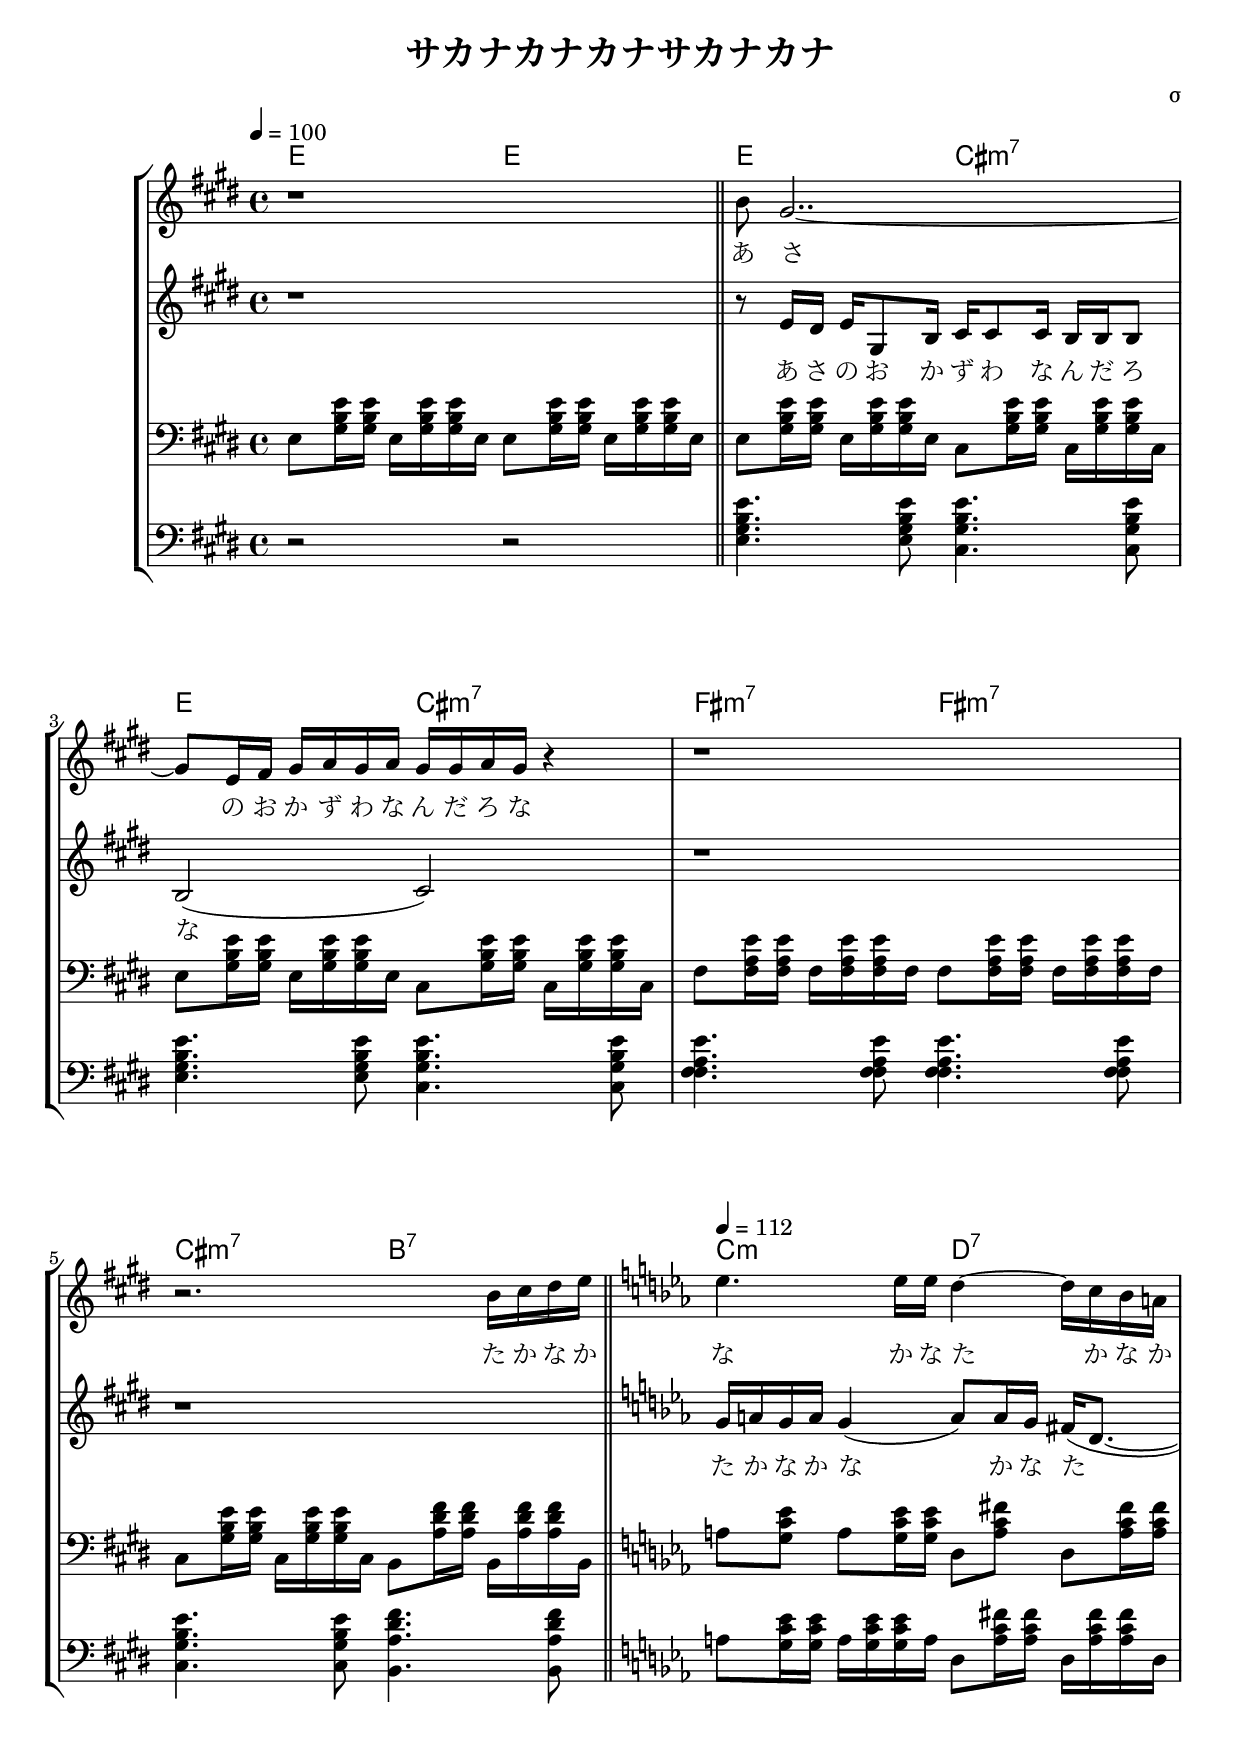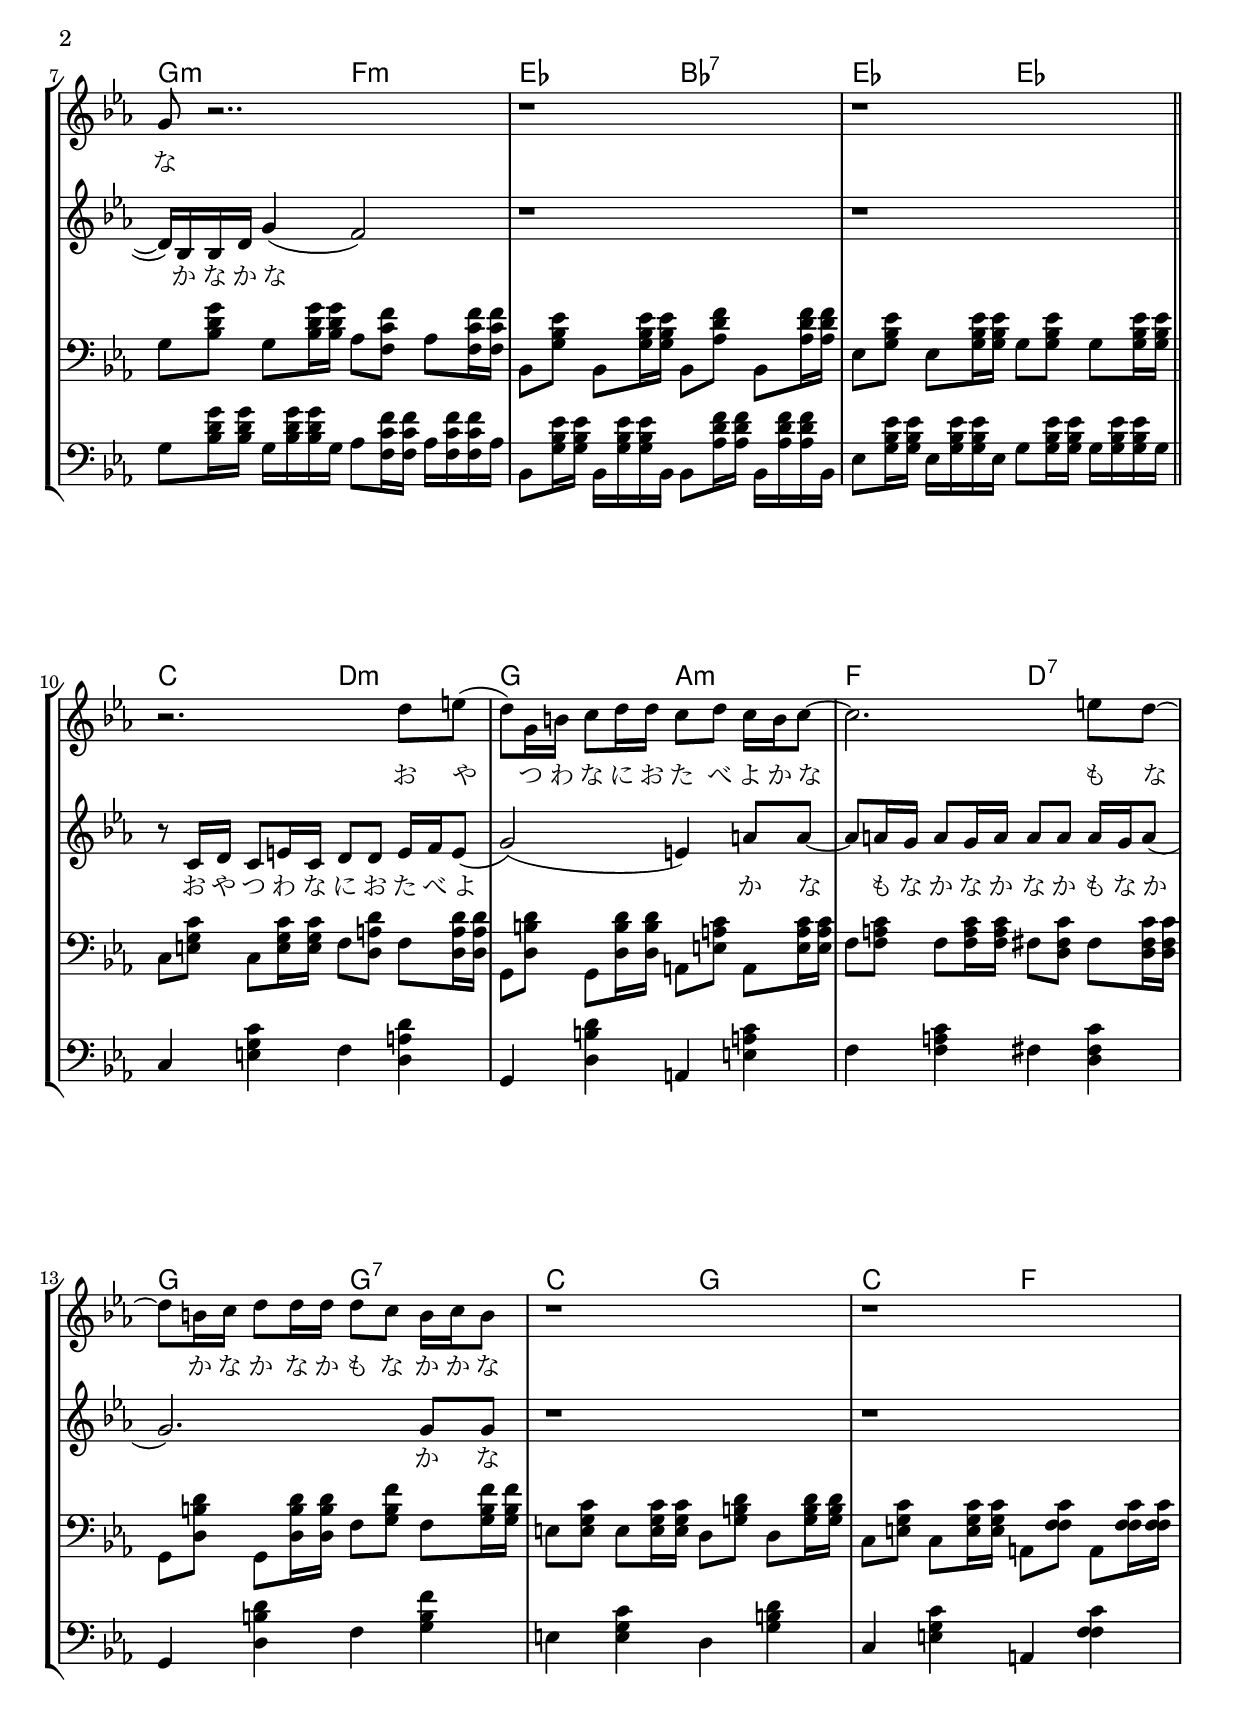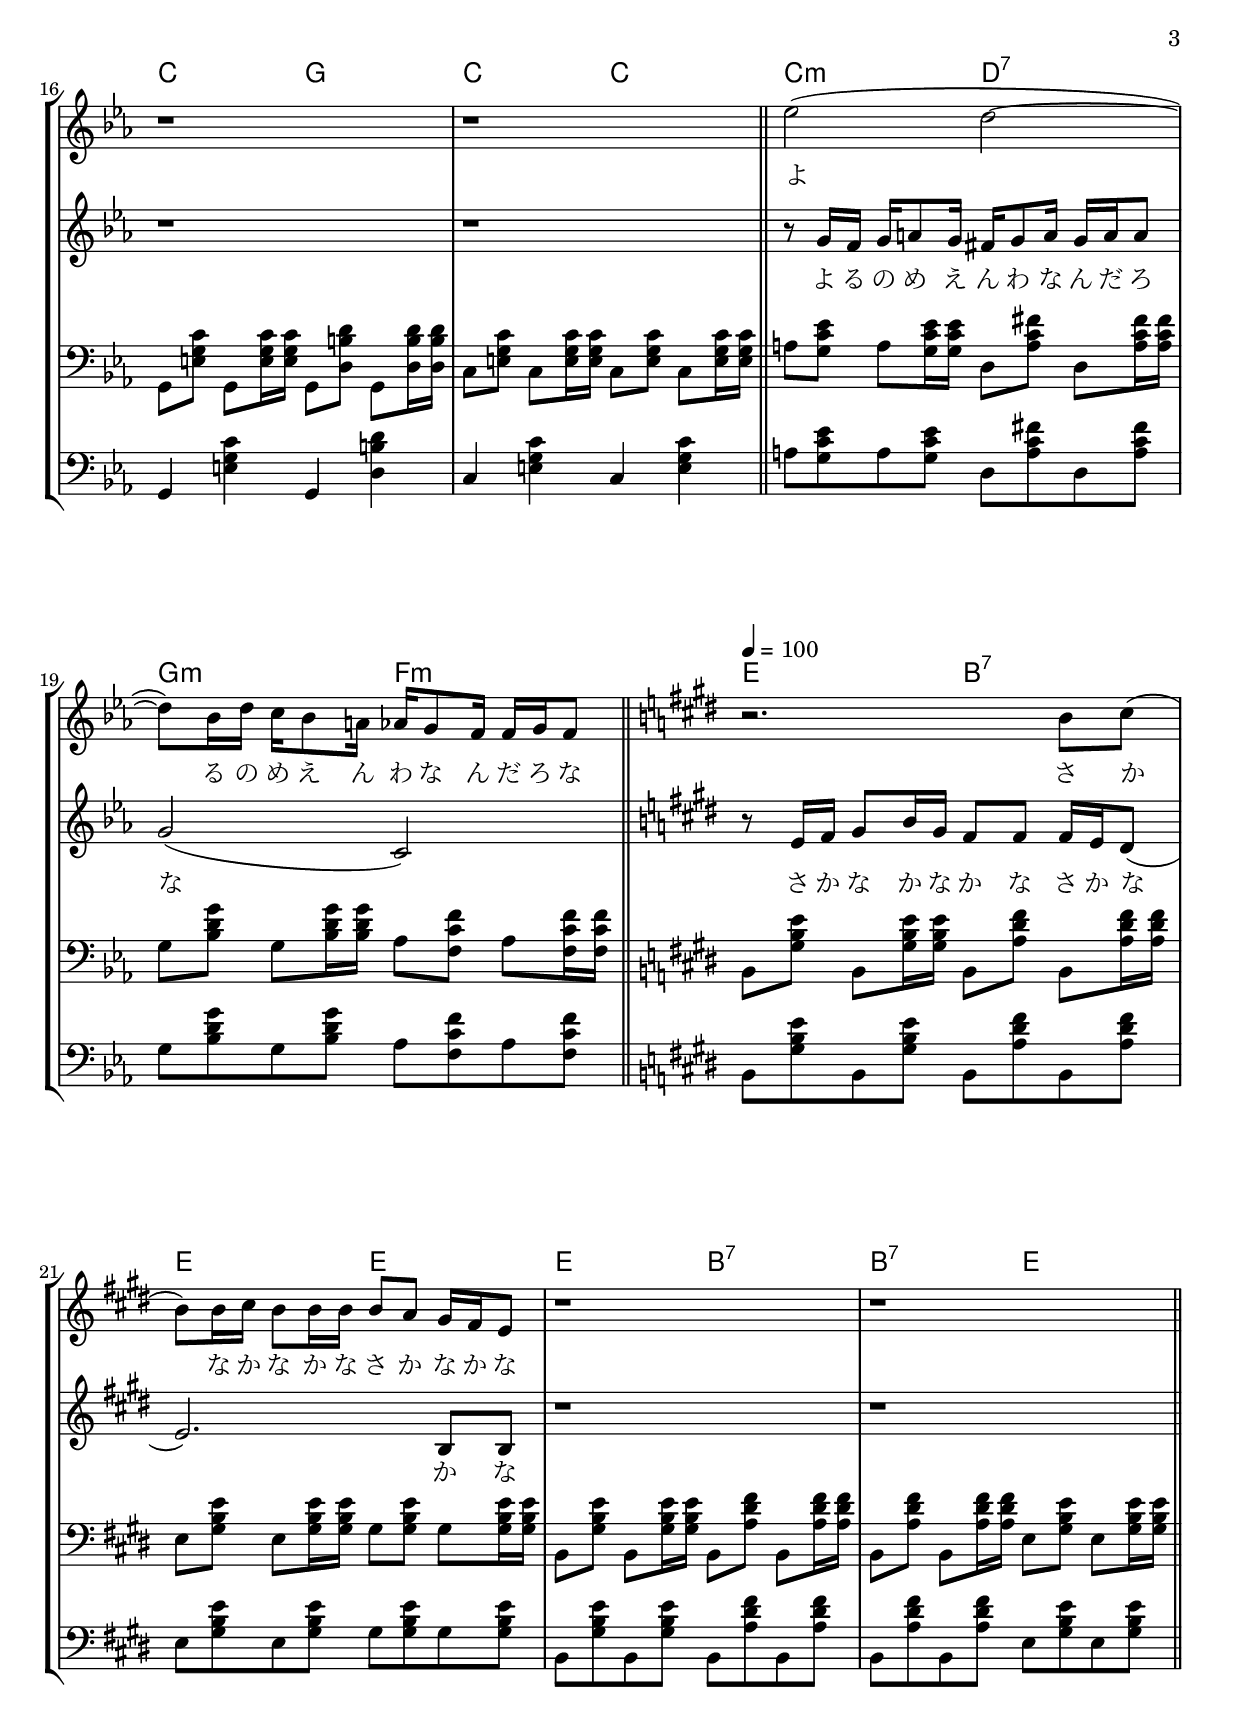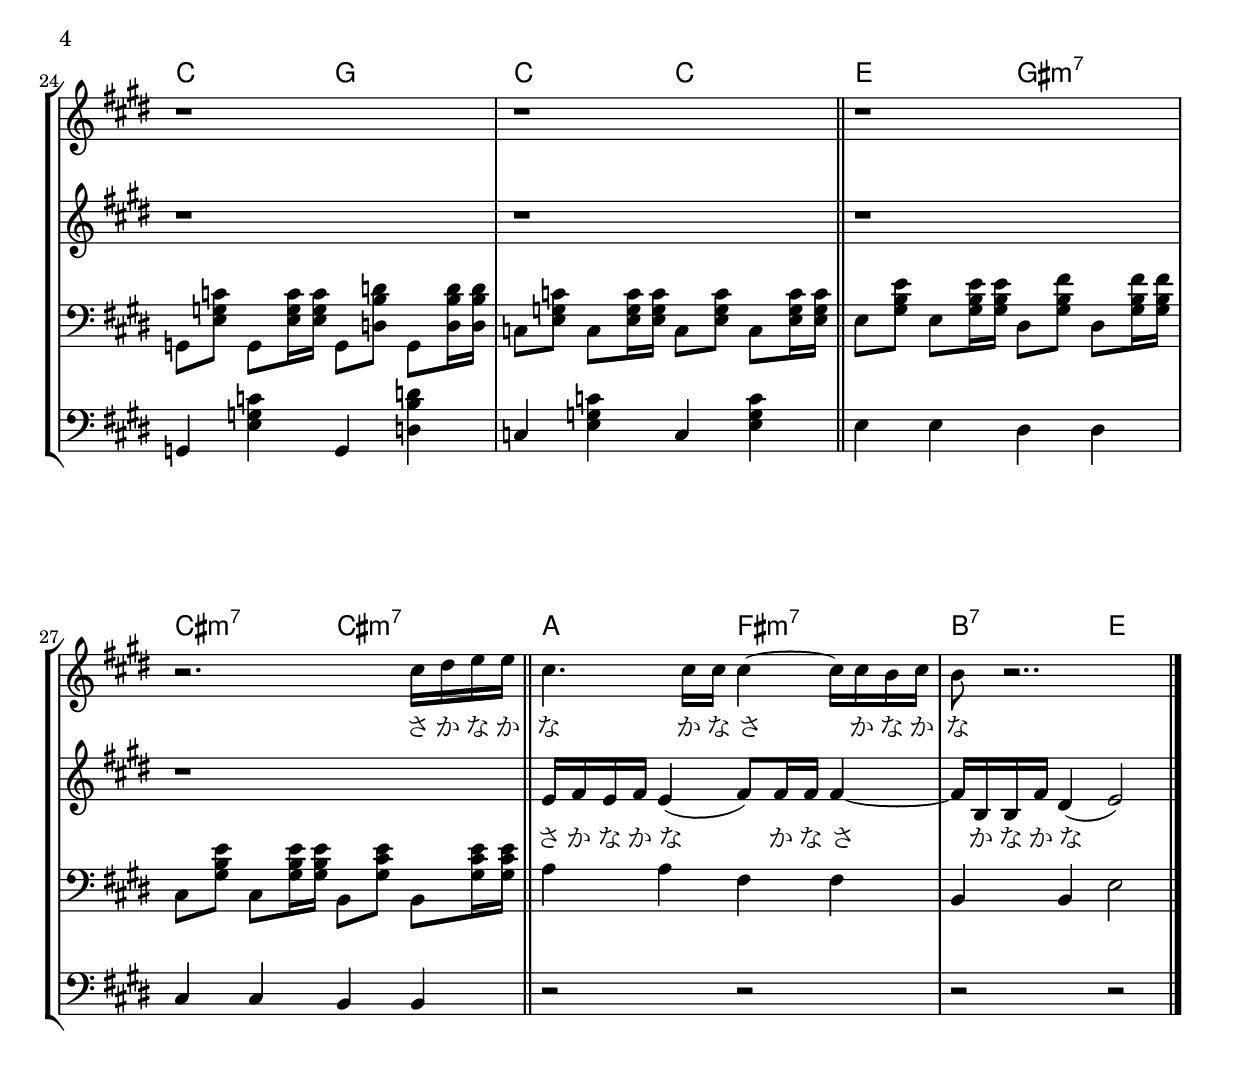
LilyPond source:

\version "2.12.1"

\header {
	title = \markup {サカナカナカナサカナカナ}
	composer = \markup \center-column {σ}
}

harmony = \chordmode {
	e2 e 

	e cis:min7 e cis:min7 fis:min7 fis:min7 cis:min7 b:7 

	c:m d:7 g:m f:m es bes:7 es es 

	c d:m g a:m f d:7 g g:7 c g c f c g c c 

	c:m d:7 g:m f:m 

	e b:7 e e e b:7 b:7 e 

	c g c c 

	e gis:min7 cis:min7 cis:min7 

	a fis:min7 b:7 e 
}

melody = {
	\key e \major
	\tempo 4 = 100
	r1   
	\set Staff.midiInstrument = #"fss0.32"
	b'8  gis'2..~ 
	gis'8  e'16  fis'16  gis'16  a'16  gis'16  a'16  gis'16  gis'16  a'16  gis'16  	r4 r1 r2. 	\set Staff.midiInstrument = #"mmi0.38"
	b'16  cis''16  dis''16  e''16 
		\key es \major
	\tempo 4 = 112
es''4.  es''16  es''16  d''4~d''16  c''16  bes'16  a'16 
	g'8  	r2.. r1 r1 	\set Staff.midiInstrument = #"mmi0.38"
	r2. d''8  e''8 
	(d''8)  g'16  b'16  c''8  d''16  d''16  c''8  d''8  c''16  b'16  c''8~ 
	c''2.  e''8  d''8~ 
	d''8  b'16  c''16  d''8  d''16  d''16  d''8  c''8  b'16  c''16  b'8
	r1 r1 r1 r1 	\set Staff.midiInstrument = #"fss0.32"
	es''2  (d''2~ 
	d''8)  bes'16  d''16  c''16  bes'8  a'16  as'16  g'8  f'16  f'16  g'16  f'8
	\set Staff.midiInstrument = #"mmi0.38"
		\key e \major
	\tempo 4 = 100
r2. b'8  cis''8 
	(b'8)  b'16  cis''16  b'8  b'16  b'16  b'8  a'8  gis'16  fis'16  e'8
	r1 r1 	r1 | r1   
	r1 | r2. 
	\set Staff.midiInstrument = #"fss0.32"
	cis''16  dis''16  e''16  e''16 
	cis''4.  cis''16  cis''16  cis''4~cis''16  cis''16  b'16  cis''16 
	b'8  	r2.. 	\bar "|."
}

words = \lyricmode {
	
	あ  さ  の  お  か  ず  わ  な  ん  だ  ろ  な  
	た  か  な  か  な  か  な  た  か  な  か  な  
	お  や  つ  わ  な  に  お  た  べ  よ  か  な  も  な  か  な  か  な  か  も  な  か  か  な  
	よ  る  の  め  え  ん  わ  な  ん  だ  ろ  な  
	さ  か  な  か  な  か  な  さ  か  な  か  な  
	
	
	さ  か  な  か  な  か  な  さ  か  な  か  な  
}

secondmelody = {
	\key e \major
	\tempo 4 = 100
	r1   
	\set Staff.midiInstrument = #"mmi0.38"
	r8 e'16  dis'16  e'16  gis8  b16  cis'16  cis'8  cis'16  b16  b16  b8 
	b2  (cis'2)
	r1 r1 	\set Staff.midiInstrument = #"fss0.32"
		\key es \major
	\tempo 4 = 112
 g'16  a'16  g'16  a'16  g'4  (a'8)  a'16  g'16  fis'16  (d'8.~ 
	d'16)  bes16  bes16  d'16  g'4  (f'2)
	r1 r1 	\set Staff.midiInstrument = #"fss0.32"
	r8 c'16  d'16  c'8  e'16  c'16  d'8  d'8  e'16  f'16  e'8 
	(g'2)  (e'4)  a'8  a'8~ 
	a'8  a'16  g'16  a'8  g'16  a'16  a'8  a'8  a'16  g'16  a'8 
	(g'2.)  g'8  g'8
	r1 r1 r1 r1 	\set Staff.midiInstrument = #"mmi0.38"
	r8 g'16  f'16  g'16  a'8  g'16  fis'16  g'8  a'16  g'16  a'16  a'8 
	g'2  (c'2)
	\set Staff.midiInstrument = #"fss0.32"
		\key e \major
	\tempo 4 = 100
r8 e'16  fis'16  gis'8  b'16  gis'16  fis'8  fis'8  fis'16  e'16  dis'8 
	(e'2.)  b8  b8
	r1 r1 	r1 | r1   
	r1 | r1   
	\set Staff.midiInstrument = #"mmi0.38"
	 e'16  fis'16  e'16  fis'16  e'4  (fis'8)  fis'16  fis'16  fis'4~ 
	fis'16  b16  b16  fis'16  dis'4  (e'2)
	\bar "|."
}

secondwords = \lyricmode {
	
	あ  さ  の  お  か  ず  わ  な  ん  だ  ろ  な  
	た  か  な  か  な  か  な  た  か  な  か  な  
	お  や  つ  わ  な  に  お  た  べ  よ  か  な  も  な  か  な  か  な  か  も  な  か  か  な  
	よ  る  の  め  え  ん  わ  な  ん  だ  ろ  な  
	さ  か  な  か  な  か  な  さ  か  な  か  な  
	
	
	さ  か  な  か  な  か  な  さ  か  な  か  な  
}

tempochange = {
	\tempo 4 = 100
	r1 \bar "||"
	\tempo 4 = 100
	r1 | r1 | r1 | r1 \bar "||"
	\tempo 4 = 112
	r1 | r1 | r1 | r1 \bar "||"
	\tempo 4 = 112
	r1 | r1 | r1 | r1 | r1 | r1 | r1 | r1 \bar "||"
	\tempo 4 = 112
	r1 | r1 \bar "||"
	\tempo 4 = 100
	r1 | r1 | r1 | r1 \bar "||"
	\tempo 4 = 100
	r1 | r1 \bar "||"
	\tempo 4 = 100
	r1 | r1 \bar "||"
	\tempo 4 = 100
	r1 | r1 \bar "|."
}

mainacc = {
	\clef bass
	\set Staff.midiInstrument = #"Bird Tweet"
	\key e \major
	\tempo 4 = 100
	e8 <gis b e'>16 <gis b e'>16   e16 <gis b e'>16 <gis b e'>16 e16
	e8 <gis b e'>16 <gis b e'>16   e16 <gis b e'>16 <gis b e'>16 e16
	\bar "||"

	\set Staff.midiInstrument = #"Bird Tweet"
	e8 <gis b e'>16 <gis b e'>16   e16 <gis b e'>16 <gis b e'>16 e16
	cis8 <gis b e'>16 <gis b e'>16   cis16 <gis b e'>16 <gis b e'>16 cis16
	e8 <gis b e'>16 <gis b e'>16   e16 <gis b e'>16 <gis b e'>16 e16
	cis8 <gis b e'>16 <gis b e'>16   cis16 <gis b e'>16 <gis b e'>16 cis16
	fis8 <fis a e'>16 <fis a e'>16   fis16 <fis a e'>16 <fis a e'>16 fis16
	fis8 <fis a e'>16 <fis a e'>16   fis16 <fis a e'>16 <fis a e'>16 fis16
	cis8 <gis b e'>16 <gis b e'>16   cis16 <gis b e'>16 <gis b e'>16 cis16
	b,8 <a dis' fis'>16 <a dis' fis'>16   b,16 <a dis' fis'>16 <a dis' fis'>16 b,16
	\bar "||"

	\set Staff.midiInstrument = #"Reed organ"
	\key es \major
	\tempo 4 = 112
	a8 <g c' es'> a <g c' es'>16 <g c' es'>
	d8 <a c' fis'> d <a c' fis'>16 <a c' fis'>
	g8 <bes d' g'> g <bes d' g'>16 <bes d' g'>
	as8 <f c' f'> as <f c' f'>16 <f c' f'>
	bes,8 <g bes es'> bes, <g bes es'>16 <g bes es'>
	bes,8 <as d' f'> bes, <as d' f'>16 <as d' f'>
	es8 <g bes es'> es <g bes es'>16 <g bes es'>
	g8 <g bes es'> g <g bes es'>16 <g bes es'>
	\bar "||"

	\set Staff.midiInstrument = #"Reed organ"
	c8 <e g c'> c <e g c'>16 <e g c'>
	f8 <d a d'> f <d a d'>16 <d a d'>
	g,8 <d b d'> g, <d b d'>16 <d b d'>
	a,8 <e a c'> a, <e a c'>16 <e a c'>
	f8 <f a c'> f <f a c'>16 <f a c'>
	fis8 <d fis c'> fis <d fis c'>16 <d fis c'>
	g,8 <d b d'> g, <d b d'>16 <d b d'>
	f8 <g b f'> f <g b f'>16 <g b f'>
	e8 <e g c'> e <e g c'>16 <e g c'>
	d8 <g b d'> d <g b d'>16 <g b d'>
	c8 <e g c'> c <e g c'>16 <e g c'>
	a,8 <f f c'> a, <f f c'>16 <f f c'>
	g,8 <e g c'> g, <e g c'>16 <e g c'>
	g,8 <d b d'> g, <d b d'>16 <d b d'>
	c8 <e g c'> c <e g c'>16 <e g c'>
	c8 <e g c'> c <e g c'>16 <e g c'>
	\bar "||"

	\set Staff.midiInstrument = #"Reed organ"
	a8 <g c' es'> a <g c' es'>16 <g c' es'>
	d8 <a c' fis'> d <a c' fis'>16 <a c' fis'>
	g8 <bes d' g'> g <bes d' g'>16 <bes d' g'>
	as8 <f c' f'> as <f c' f'>16 <f c' f'>
	\bar "||"

	\set Staff.midiInstrument = #"Reed organ"
	\key e \major
	\tempo 4 = 100
	b,8 <gis b e'> b, <gis b e'>16 <gis b e'>
	b,8 <a dis' fis'> b, <a dis' fis'>16 <a dis' fis'>
	e8 <gis b e'> e <gis b e'>16 <gis b e'>
	gis8 <gis b e'> gis <gis b e'>16 <gis b e'>
	b,8 <gis b e'> b, <gis b e'>16 <gis b e'>
	b,8 <a dis' fis'> b, <a dis' fis'>16 <a dis' fis'>
	b,8 <a dis' fis'> b, <a dis' fis'>16 <a dis' fis'>
	e8 <gis b e'> e <gis b e'>16 <gis b e'>
	\bar "||"

	\set Staff.midiInstrument = #"Reed organ"
	g,8 <e g c'> g, <e g c'>16 <e g c'>
	g,8 <d b d'> g, <d b d'>16 <d b d'>
	c8 <e g c'> c <e g c'>16 <e g c'>
	c8 <e g c'> c <e g c'>16 <e g c'>
	\bar "||"

	\set Staff.midiInstrument = #"Reed organ"
	e8 <gis b e'> e <gis b e'>16 <gis b e'>
	dis8 <gis b fis'> dis <gis b fis'>16 <gis b fis'>
	cis8 <gis b e'> cis <gis b e'>16 <gis b e'>
	b,8 <gis cis' e'> b, <gis cis' e'>16 <gis cis' e'>
	\bar "||"

	\set Staff.midiInstrument = #"Tubular Bells"
	a4 a4
	fis4 fis4
	b,4 b,4
	e2
	\bar "|."
}

subacc = {
	\clef bass
	\set Staff.midiInstrument = #"Acoustic grand"
	\key e \major
	\tempo 4 = 100
	r2
	r2
	\bar "||"

	\set Staff.midiInstrument = #"Pad 7 (halo)"
	<e gis b e'>4. <e gis b e'>8
	<cis gis b e'>4. <cis gis b e'>8
	<e gis b e'>4. <e gis b e'>8
	<cis gis b e'>4. <cis gis b e'>8
	<fis fis a e'>4. <fis fis a e'>8
	<fis fis a e'>4. <fis fis a e'>8
	<cis gis b e'>4. <cis gis b e'>8
	<b, a dis' fis'>4. <b, a dis' fis'>8
	\bar "||"

	\set Staff.midiInstrument = #"Bird Tweet"
	\key es \major
	\tempo 4 = 112
	a8 <g c' es'>16 <g c' es'>16   a16 <g c' es'>16 <g c' es'>16 a16
	d8 <a c' fis'>16 <a c' fis'>16   d16 <a c' fis'>16 <a c' fis'>16 d16
	g8 <bes d' g'>16 <bes d' g'>16   g16 <bes d' g'>16 <bes d' g'>16 g16
	as8 <f c' f'>16 <f c' f'>16   as16 <f c' f'>16 <f c' f'>16 as16
	bes,8 <g bes es'>16 <g bes es'>16   bes,16 <g bes es'>16 <g bes es'>16 bes,16
	bes,8 <as d' f'>16 <as d' f'>16   bes,16 <as d' f'>16 <as d' f'>16 bes,16
	es8 <g bes es'>16 <g bes es'>16   es16 <g bes es'>16 <g bes es'>16 es16
	g8 <g bes es'>16 <g bes es'>16   g16 <g bes es'>16 <g bes es'>16 g16
	\bar "||"

	\set Staff.midiInstrument = #"Percussive Organ"
	c4 <e g c'>4
	f4 <d a d'>4
	g,4 <d b d'>4
	a,4 <e a c'>4
	f4 <f a c'>4
	fis4 <d fis c'>4
	g,4 <d b d'>4
	f4 <g b f'>4
	e4 <e g c'>4
	d4 <g b d'>4
	c4 <e g c'>4
	a,4 <f f c'>4
	g,4 <e g c'>4
	g,4 <d b d'>4
	c4 <e g c'>4
	c4 <e g c'>4
	\bar "||"

	\set Staff.midiInstrument = #"Church organ"
	a8 <g c' es'> a <g c' es'>
	d8 <a c' fis'> d <a c' fis'>
	g8 <bes d' g'> g <bes d' g'>
	as8 <f c' f'> as <f c' f'>
	\bar "||"

	\set Staff.midiInstrument = #"Church organ"
	\key e \major
	\tempo 4 = 100
	b,8 <gis b e'> b, <gis b e'>
	b,8 <a dis' fis'> b, <a dis' fis'>
	e8 <gis b e'> e <gis b e'>
	gis8 <gis b e'> gis <gis b e'>
	b,8 <gis b e'> b, <gis b e'>
	b,8 <a dis' fis'> b, <a dis' fis'>
	b,8 <a dis' fis'> b, <a dis' fis'>
	e8 <gis b e'> e <gis b e'>
	\bar "||"

	\set Staff.midiInstrument = #"Percussive Organ"
	g,4 <e g c'>4
	g,4 <d b d'>4
	c4 <e g c'>4
	c4 <e g c'>4
	\bar "||"

	\set Staff.midiInstrument = #"Tubular Bells"
	e4 e4
	dis4 dis4
	cis4 cis4
	b,4 b,4
	\bar "||"

	\set Staff.midiInstrument = #"Acoustic grand"
	r2
	r2
	r2
	r2
	\bar "|."
}

percA = {
	\drummode {
	r1 \bar "||"
	r1 |r1 |r1 |r1 \bar "||"
	r1 |r1 |r1 |r1 \bar "||"
	r8 cymr16 cymr16 cymr8 cymr16 cymr16 cymr8 cymr16 cymr16 cymr8 cymr8  |cymr8 cymr16 cymr16 cymr8 cymr16 cymr16 cymr8 cymr16 cymr16 cymr8 cymr8  |cymr8 cymr16 cymr16 cymr8 cymr16 cymr16 cymr8 cymr16 cymr16 cymr8 cymr16 cymr16  |cymr8 cymr16 cymr16 cymr8 cymr16 cymr16 cymr8 cymr16 cymr16 cymr8 cymr8  |r8 cymr16 cymr16 cymr8 cymr16 cymr16 cymr8 cymr16 cymr16 cymr8 cymr8  |cymr8 cymr16 cymr16 cymr8 cymr16 cymr16 cymr8 cymr16 cymr16 cymr8 cymr8  |cymr8 cymr16 cymr16 cymr8 cymr16 cymr16 cymr8 cymr16 cymr16 cymr8 cymr16 cymr16  |cymr8 cymr16 cymr16 cymr8 cymr16 cymr16 cymr8 cymr16 cymr16 cymr8 cymr8  \bar "||"
	r8 cymr16 cymr16 cymr8 cymr16 cymr16 cymr8 cymr16 cymr16 cymr8 cymr8  |cymr8 cymr16 cymr16 cymr8 cymr16 cymr16 cymr8 cymr16 cymr16 cymr8 cymr8  \bar "||"
	r8 cymr16 cymr16 cymr8 cymr16 cymr16 cymr8 cymr16 cymr16 cymr8 cymr8  |cymr8 cymr16 cymr16 cymr8 cymr16 cymr16 cymr8 cymr16 cymr16 cymr8 cymr8  |cymr8 cymr16 cymr16 cymr8 cymr16 cymr16 cymr8 cymr16 cymr16 cymr8 cymr16 cymr16  |cymr8 cymr16 cymr16 cymr8 cymr16 cymr16 cymr8 cymr16 cymr16 cymr8 cymr8  \bar "||"
	r8 cymr16 cymr16 cymr8 cymr16 cymr16 cymr8 cymr16 cymr16 cymr8 cymr8  |cymr8 cymr16 cymr16 cymr8 cymr16 cymr16 cymr8 cymr16 cymr16 cymr8 cymr8  \bar "||"
	r1 |r1 \bar "||"
	r1 |r1 \bar "|."
	}
}

percB = {
	\drummode {
	r1 \bar "||"
	r1 |r1 |r1 |r1 \bar "||"
	r1 |r1 |r1 |r1 \bar "||"
	r4 sn2 sn4  |r4 sn8 sn4. sn4  |r4 sn2 sn4  |r4 sn8 sn4. sn4  |r4 sn2 sn4  |r4 sn8 sn4. sn4  |r4 sn2 sn4  |r4 sn2 sn8 sn16 sn16  \bar "||"
	r4 sn2 sn4  |r4 sn2 sn8 sn16 sn16  \bar "||"
	r4 sn2 sn4  |r4 sn8 sn4. sn4  |r4 sn2 sn4  |r4 sn2 sn8 sn16 sn16  \bar "||"
	r4 sn2 sn4  |r4 sn2 sn8 sn16 sn16  \bar "||"
	r1 |r1 \bar "||"
	r1 |r1 \bar "|."
	}
}

percC = {
	\drummode {
	r1 \bar "||"
	r1 |r1 |r1 |r1 \bar "||"
	r1 |r1 |r1 |r1 \bar "||"
	bd8. bd16 bd8. bd16 bd8. bd16 bd8. bd16  |bd8. bd16 bd8. bd16 bd8. bd16 bd4  |bd8. bd16 bd8. bd16 bd8. bd16 bd8. bd16  |bd8. bd16 bd8. bd16 bd8. bd16 bd4  |bd8. bd16 bd8. bd16 bd8. bd16 bd8. bd16  |bd8. bd16 bd8. bd16 bd8. bd16 bd4  |bd8. bd16 bd8. bd16 bd8. bd16 bd8. bd16  |bd8. bd16 bd8. bd16 bd8. bd16 bd8. bd16  \bar "||"
	bd8. bd16 bd8. bd16 bd8. bd16 bd8. bd16  |bd8. bd16 bd8. bd16 bd8. bd16 bd8. bd16  \bar "||"
	bd8. bd16 bd8. bd16 bd8. bd16 bd8. bd16  |bd8. bd16 bd8. bd16 bd8. bd16 bd4  |bd8. bd16 bd8. bd16 bd8. bd16 bd8. bd16  |bd8. bd16 bd8. bd16 bd8. bd16 bd8. bd16  \bar "||"
	bd8. bd16 bd8. bd16 bd8. bd16 bd8. bd16  |bd8. bd16 bd8. bd16 bd8. bd16 bd8. bd16  \bar "||"
	r1 |r1 \bar "||"
	r1 |r1 \bar "|."
	}
}

percD = {
	\drummode {
	r1 \bar "||"
	r1 |r1 |r1 |r1 \bar "||"
	r1 |r1 |r1 |r1 \bar "||"
	r1  |r2 r16 tommh4. r16  |r1  |r2 r16 tommh4. r16  |r1  |r2 r16 tommh4. r16  |r1  |r4. tommh2 r8  \bar "||"
	r1  |r4. tommh2 r8  \bar "||"
	r1  |r2 r16 tommh4. r16  |r1  |r4. tommh2 r8  \bar "||"
	r1  |r4. tommh2 r8  \bar "||"
	r1 |r1 \bar "||"
	r1 |r1 \bar "|."
	}
}

percE = {
	\drummode {
	r1 \bar "||"
	r1 |r1 |r1 |r1 \bar "||"
	r1 |r1 |r1 |r1 \bar "||"
	r1  |r2. r8 toml8  |r1  |r2. r8 toml8  |r1  |r2. r8 toml8  |r1  |r2 r16 toml4. r16  \bar "||"
	r1  |r2 r16 toml4. r16  \bar "||"
	r1  |r2. r8 toml8  |r1  |r2 r16 toml4. r16  \bar "||"
	r1  |r2 r16 toml4. r16  \bar "||"
	r1 |r1 \bar "||"
	r1 |r1 \bar "|."
	}
}

percF = {
	\drummode {
	r1 \bar "||"
	r1 | r1 | r1 | r1 \bar "||"
	r1 | r1 | r1 | r1 \bar "||"
	cymc1  |r1 |r1 |r1 |cymc1  |r1 |r1 |r1 \bar "||"
	cymc1  |r1 \bar "||"
	cymc1  |r1 |r1 |r1 \bar "||"
	cymc1  |r1 \bar "||"
	r1 | r1 \bar "||"
	r1 | r1 \bar "|."
	}
}

\score {
	<<
		\new StaffGroup <<
			\new ChordNames {\harmony}
			\new Voice = "melody" {\melody}
			\new Lyrics \lyricsto "melody" \words
			\new Voice = "secondmelody" {\secondmelody}
			\new Lyrics \lyricsto "secondmelody" \secondwords
			\new Staff = "mainacc" {\mainacc}
			\new Staff = "subacc" {\subacc}
		>>
	>>
	\layout { }
}
